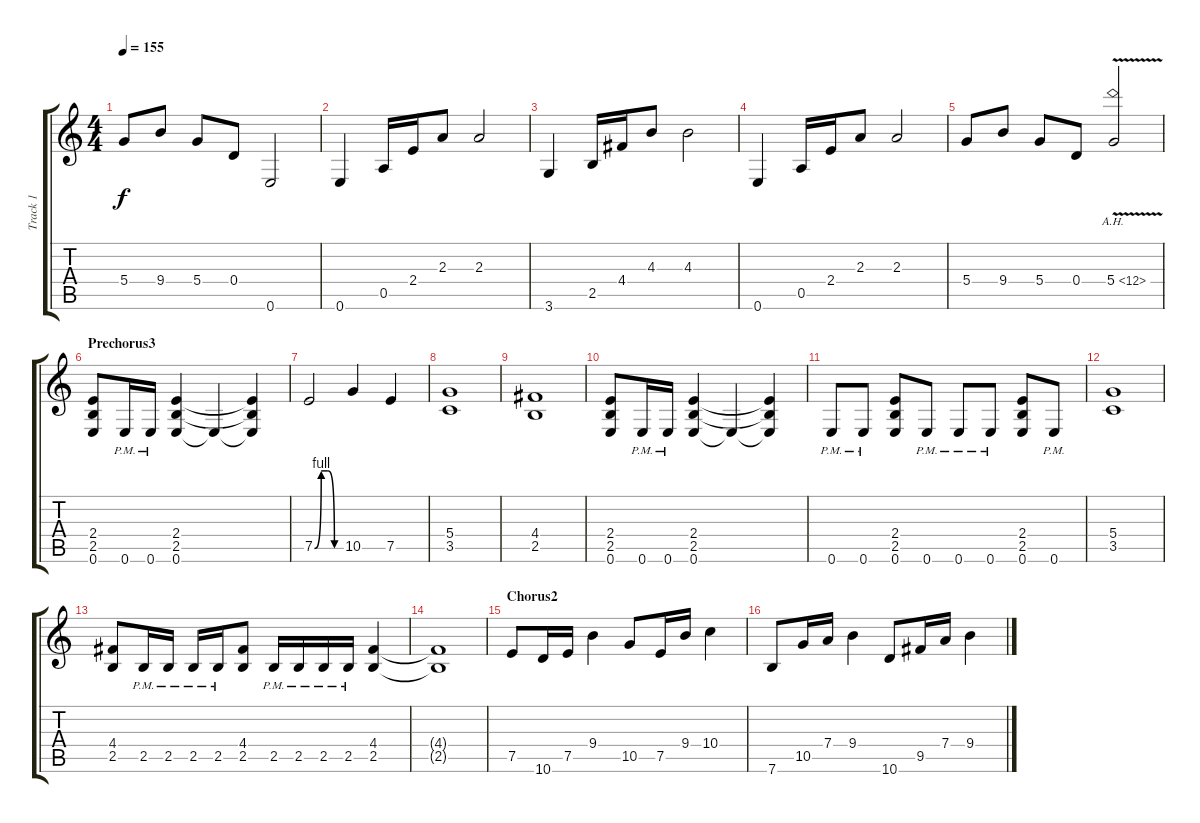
\track ("Track 1" "Track 1") {instrument distortionguitar}
\staff {score tabs}
\tuning (E4 B3 G3 D3 A2 E2) {hide}
\ts (4 4)
\tempo 155
\clef g2
\ks c
5.4.8{dy f} 9.4.8 5.4.8 0.4.8 0.6.2 |
0.6.4{volume 11 instrument distortionguitar} 0.5.16 2.4.16 2.3.8 2.3.2 |
3.6.4 2.5.16 4.4.16 4.3.8 4.3.2 |
0.6.4{volume 11 instrument distortionguitar} 0.5.16 2.4.16 2.3.8 2.3.2 |
5.4.8 9.4.8 5.4.8 0.4.8 5.4{ah 7 v}.2 |
\section ("" "Prechorus3")
(2.4 2.5 0.6).8 0.6{pm}.16 0.6{pm}.16 (2.4 2.5 0.6).4 0.6{t}.4 (2.4{t} 2.5{t} 0.6{t}).4 |
7.5{be (custom 0 0 15 4 30 4 45 0 60 0)}.2 10.5.4 7.5.4 |
(5.4 3.5).1 |
(4.4 2.5).1 |
(2.4 2.5 0.6).8 0.6{pm}.16 0.6{pm}.16 (2.4 2.5 0.6).4 0.6{t}.4 (2.4{t} 2.5{t} 0.6{t}).4 |
0.6{pm}.8 0.6{pm}.8 (2.4 2.5 0.6).8 0.6{pm}.8 0.6{pm}.8 0.6{pm}.8 (2.4 2.5 0.6).8 0.6{pm}.8 |
(5.4 3.5).1 |
(4.4 2.5).8 2.5{pm}.16 2.5{pm}.16 2.5{pm}.16 2.5{pm}.16 (4.4 2.5).8 2.5{pm}.16 2.5{pm}.16 2.5{pm}.16 2.5{pm}.16 (4.4 2.5).4 |
(4.4{t} 2.5{t}).1 |
\section ("" "Chorus2")
7.5.8 10.6.16 7.5.16 9.4.4 10.5.8 7.5.16 9.4.16 10.4.4 |
7.6.8 10.5.16 7.4.16 9.4.4 10.6.8 9.5.16 7.4.16 9.4.4
